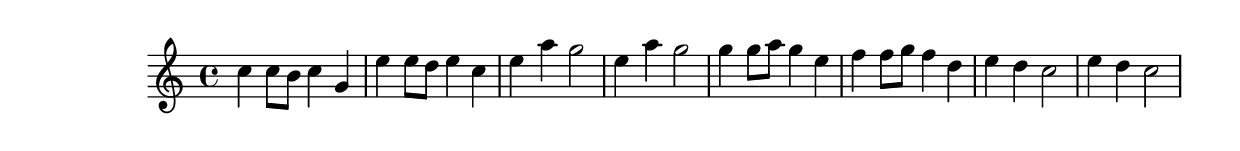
\score {
\new Staff {
\clef G
  \time 4/4
  \transpose c c''
  \new Voice {
    c4 c8 b, c4 g, | e e8 d e4 c |
    e a g2 | e4 a g2 |
    g4 g8 a g4 e | f f8 g f4 d |
    e d c2 | e4 d c2
  }
}
\header {
  title = "Mennyből az angyal"
}
}
